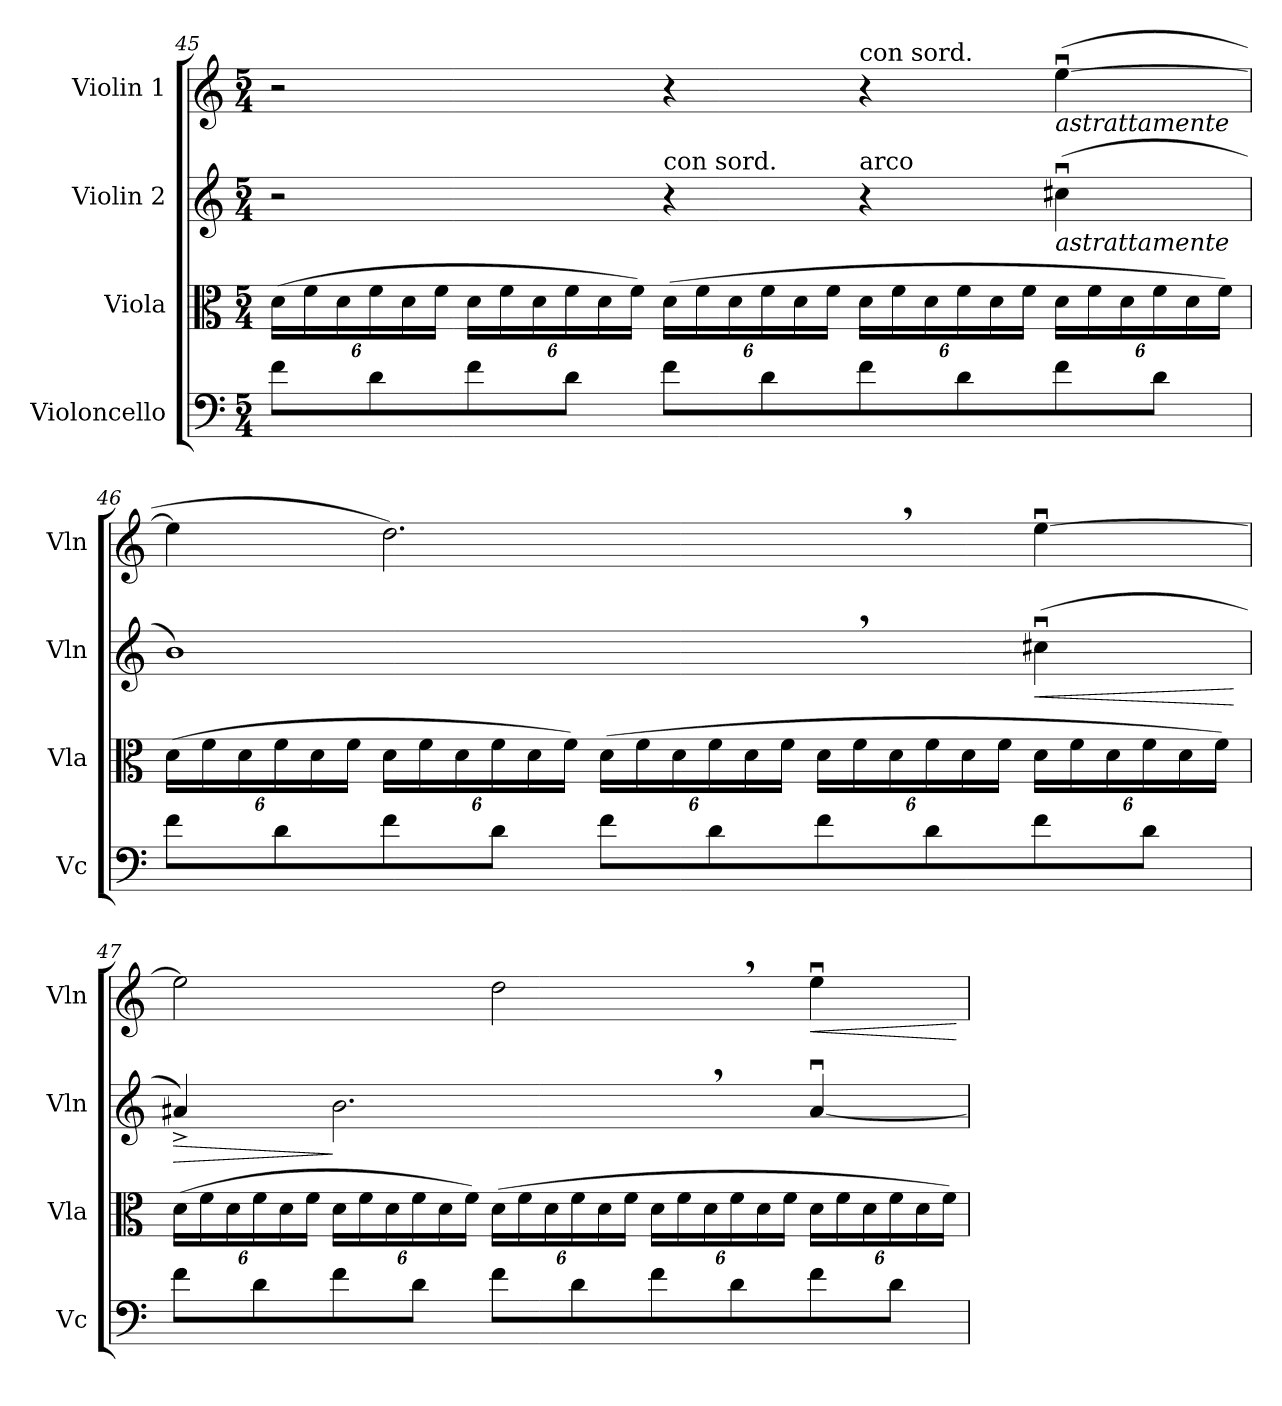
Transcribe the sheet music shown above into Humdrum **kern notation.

**kern	**kern	**kern	**dynam	**kern	**dynam
*part4	*part3	*part2	*part2	*part1	*part1
*staff4	*staff3	*staff2	*staff2	*staff1	*staff1
*I"Violoncello	*I"Viola	*I"Violin 2	*	*I"Violin 1	*
*I'Vc	*I'Vla	*I'Vln	*	*I'Vln	*
!!LO:LB:g=z
*clefF4	*clefC3	*clefG2	*	*clefG2	*
*k[]	*k[]	*k[]	*	*k[]	*
*M5/4	*M5/4	*M5/4	*	*M5/4	*
=45	=45	=45	=45	=45	=45
*	*	*^	*	*	*
8f\L	(24d\LL	2r	2ryy	.	2r	.
.	24f\	.	.	.	.	.
.	24d\	.	.	.	.	.
8d\	24f\	.	.	.	.	.
.	24d\	.	.	.	.	.
.	24f\JJ	.	.	.	.	.
8f\	24d\LL	.	.	.	.	.
.	24f\	.	.	.	.	.
.	24d\	.	.	.	.	.
8d\J	24f\	.	.	.	.	.
.	24d\	.	.	.	.	.
.	24f\JJ)	.	.	.	.	.
!	!	!LO:TX:a:t=con sord.	!	!	!	!
8f\L	(24d\LL	4r	2.ryy	.	4r	.
.	24f\	.	.	.	.	.
.	24d\	.	.	.	.	.
8d\	24f\	.	.	.	.	.
.	24d\	.	.	.	.	.
.	24f\JJ	.	.	.	.	.
!	!	!	!	!	!LO:TX:a:t=con sord.	!
!	!	!LO:TX:a:t=arco	!	!	!	!
8f\	24d\LL	4r	.	.	4r	.
.	24f\	.	.	.	.	.
.	24d\	.	.	.	.	.
8d\	24f\	.	.	.	.	.
.	24d\	.	.	.	.	.
.	24f\JJ	.	.	.	.	.
!	!	!	!	!	!LO:TX:b:i:t=astrattamente	!
!	!	!LO:TX:b:i:t=astrattamente	!	!	!	!
!	!	!	!	!LO:DY:b	!	!
!	!	!	!	!LO:DY:n=1:b	!	!LO:DY:b
!	!	!	!	!	!	!LO:DY:n=1:b
8f\	24d\LL	(4cc#Xu\	.	p other-dynamics	([4eeu\	p other-dynamics
.	24f\	.	.	.	.	.
.	24d\	.	.	.	.	.
8d\J	24f\	.	.	.	.	.
.	24d\	.	.	.	.	.
.	24f\JJ)	.	.	.	.	.
*	*	*v	*v	*	*	*
!!LO:PB:g=z
=46	=46	=46	=46	=46	=46
8f\L	(24d\LL	1b,)	.	4ee\]	.
.	24f\	.	.	.	.
.	24d\	.	.	.	.
8d\	24f\	.	.	.	.
.	24d\	.	.	.	.
.	24f\JJ	.	.	.	.
8f\	24d\LL	.	.	2.dd,\)	.
.	24f\	.	.	.	.
.	24d\	.	.	.	.
8d\J	24f\	.	.	.	.
.	24d\	.	.	.	.
.	24f\JJ)	.	.	.	.
8f\L	(24d\LL	.	.	.	.
.	24f\	.	.	.	.
.	24d\	.	.	.	.
8d\	24f\	.	.	.	.
.	24d\	.	.	.	.
.	24f\JJ	.	.	.	.
8f\	24d\LL	.	.	.	.
.	24f\	.	.	.	.
.	24d\	.	.	.	.
8d\	24f\	.	.	.	.
.	24d\	.	.	.	.
.	24f\JJ	.	.	.	.
!	!	!	!LO:HP:b	!	!
8f\	24d\LL	(4cc#Xu\	<	[4eeu\	.
.	24f\	.	.	.	.
.	24d\	.	.	.	.
8d\J	24f\	.	.	.	.
.	24d\	.	.	.	.
.	24f\JJ)	.	.	.	.
.	.	.	[	.	.
!!LO:LB:g=z
=47	=47	=47	=47	=47	=47
!	!	!	!LO:HP:b	!	!
8f\L	(24d\LL	4a#X^/)	>	2ee\]	.
.	24f\	.	.	.	.
.	24d\	.	.	.	.
8d\	24f\	.	.	.	.
.	24d\	.	.	.	.
.	24f\JJ	.	.	.	.
8f\	24d\LL	2.b,\	]	.	.
.	24f\	.	.	.	.
.	24d\	.	.	.	.
8d\J	24f\	.	.	.	.
.	24d\	.	.	.	.
.	24f\JJ)	.	.	.	.
8f\L	(24d\LL	.	.	2dd,\	.
.	24f\	.	.	.	.
.	24d\	.	.	.	.
8d\	24f\	.	.	.	.
.	24d\	.	.	.	.
.	24f\JJ	.	.	.	.
8f\	24d\LL	.	.	.	.
.	24f\	.	.	.	.
.	24d\	.	.	.	.
8d\	24f\	.	.	.	.
.	24d\	.	.	.	.
.	24f\JJ	.	.	.	.
!	!	!	!	!	!LO:HP:b
8f\	24d\LL	[4a#u/	.	4eeu\	<
.	24f\	.	.	.	.
.	24d\	.	.	.	.
8d\J	24f\	.	.	.	.
.	24d\	.	.	.	.
.	24f\JJ)	.	.	.	.
.	.	.	.	.	[
=	=	=	=	=	=
*-	*-	*-	*-	*-	*-
